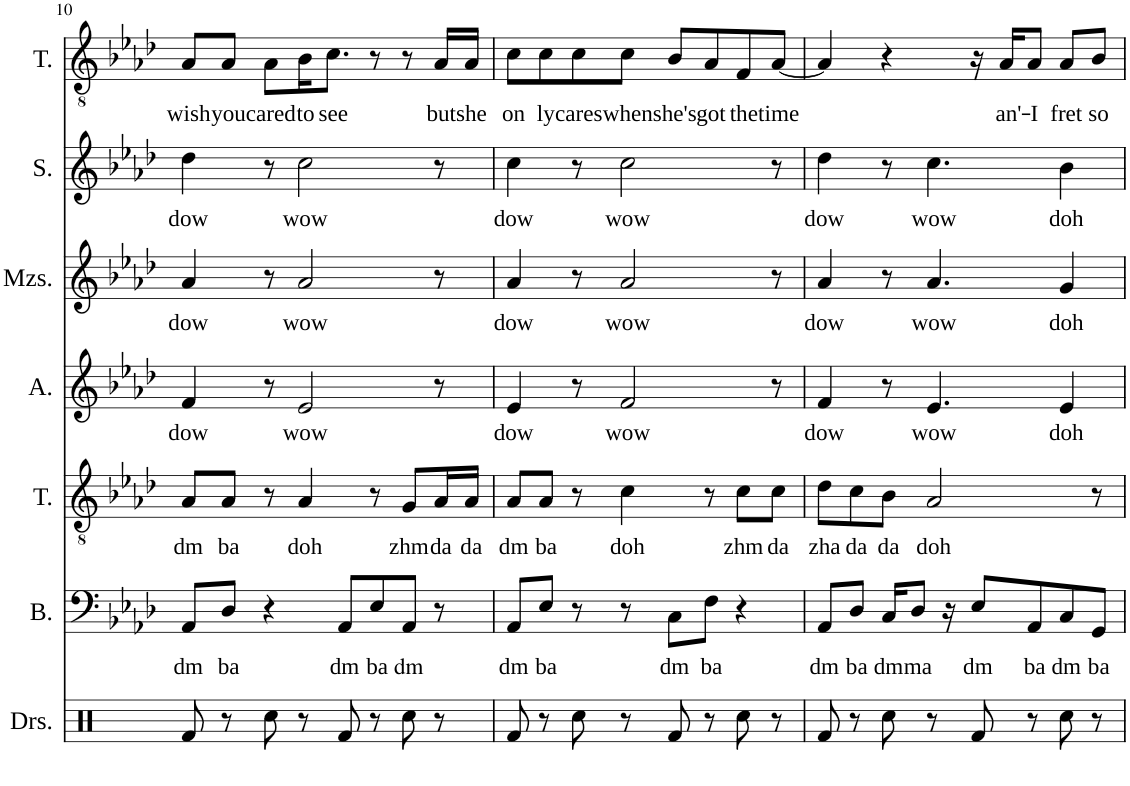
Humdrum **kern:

**kern	**kern	**text	**kern	**text	**kern	**text	**kern	**text	**kern	**text	**kern	**text
*part7	*part6	*part6	*part5	*part5	*part4	*part4	*part3	*part3	*part2	*part2	*part1	*part1
*staff7	*staff6	*staff6	*staff5	*staff5	*staff4	*staff4	*staff3	*staff3	*staff2	*staff2	*staff1	*staff1
*I"Drumset	*I"Bass	*	*I"Tenor	*	*I"Alto	*	*I"Mezzosoprano	*	*I"Soprano	*	*I"Tenor	*
*I'Drs.	*I'B.	*	*I'T.	*	*I'A.	*	*I'Mzs.	*	*I'S.	*	*I'T.	*
!!LO:PB:g=z
*clefX	*clefF4	*	*clefGv2	*	*clefG2	*	*clefG2	*	*clefG2	*	*clefGv2	*
*k[]	*k[b-e-a-d-]	*	*k[b-e-a-d-]	*	*k[b-e-a-d-]	*	*k[b-e-a-d-]	*	*k[b-e-a-d-]	*	*k[b-e-a-d-]	*
*M4/4	*M4/4	*	*M4/4	*	*M4/4	*	*M4/4	*	*M4/4	*	*M4/4	*
=10	=10	=10	=10	=10	=10	=10	=10	=10	=10	=10	=10	=10
!	!	!LO:LY:b	!	!LO:LY:b	!	!LO:LY:b	!	!LO:LY:b	!	!LO:LY:b	!	!LO:LY:b
8Rf/	8AA-/L	dm	8A-/L	dm	4f/	dow	4a-/	dow	4dd-\	dow	8A-/L	wish
!	!	!LO:LY:b	!	!LO:LY:b	!	!	!	!	!	!	!	!LO:LY:b
8r	8D-/J	ba	8A-/J	ba	.	.	.	.	.	.	8A-/J	you
!	!	!	!	!	!	!	!	!	!	!	!	!LO:LY:b
8Rcc\	4r	.	8r	.	8r	.	8r	.	8r	.	8A-\L	cared
!	!	!	!	!LO:LY:b	!	!LO:LY:b	!	!LO:LY:b	!	!LO:LY:b	!	!LO:LY:b
8r	.	.	4A-/	doh	2e-/	wow	2a-/	wow	2cc\	wow	16B-\K	to
!	!	!	!	!	!	!	!	!	!	!	!	!LO:LY:b
.	.	.	.	.	.	.	.	.	.	.	8.c\J	see
!	!	!LO:LY:b	!	!	!	!	!	!	!	!	!	!
8Rf/	8AA-/L	dm	.	.	.	.	.	.	.	.	.	.
!	!	!LO:LY:b	!	!	!	!	!	!	!	!	!	!
8r	8E-/	ba	8r	.	.	.	.	.	.	.	8r	.
!	!	!LO:LY:b	!	!LO:LY:b	!	!	!	!	!	!	!	!
8Rcc\	8AA-/J	dm	8G/L	zhm	.	.	.	.	.	.	8r	.
!	!	!	!	!LO:LY:b	!	!	!	!	!	!	!	!LO:LY:b
8r	8r	.	16A-/L	da	8r	.	8r	.	8r	.	16A-/LL	but
!	!	!	!	!LO:LY:b	!	!	!	!	!	!	!	!LO:LY:b
.	.	.	16A-/JJ	da	.	.	.	.	.	.	16A-/JJ	she
=11	=11	=11	=11	=11	=11	=11	=11	=11	=11	=11	=11	=11
!	!	!LO:LY:b	!	!LO:LY:b	!	!LO:LY:b	!	!LO:LY:b	!	!LO:LY:b	!	!LO:LY:b
8Rf/	8AA-/L	dm	8A-/L	dm	4e-/	dow	4a-/	dow	4cc\	dow	8c\L	on
!	!	!LO:LY:b	!	!LO:LY:b	!	!	!	!	!	!	!	!LO:LY:b
8r	8E-/J	ba	8A-/J	ba	.	.	.	.	.	.	8c\	ly
!	!	!	!	!	!	!	!	!	!	!	!	!LO:LY:b
8Rcc\	8r	.	8r	.	8r	.	8r	.	8r	.	8c\	cares
!	!	!	!	!LO:LY:b	!	!LO:LY:b	!	!LO:LY:b	!	!LO:LY:b	!	!LO:LY:b
8r	8r	.	4c\	doh	2f/	wow	2a-/	wow	2cc\	wow	8c\J	when
!	!	!LO:LY:b	!	!	!	!	!	!	!	!	!	!LO:LY:b
8Rf/	8C\L	dm	.	.	.	.	.	.	.	.	8B-/L	she's
!	!	!LO:LY:b	!	!	!	!	!	!	!	!	!	!LO:LY:b
8r	8F\J	ba	8r	.	.	.	.	.	.	.	8A-/	got
!	!	!	!	!LO:LY:b	!	!	!	!	!	!	!	!LO:LY:b
8Rcc\	4r	.	8c\L	zhm	.	.	.	.	.	.	8F/	the
!	!	!	!	!LO:LY:b	!	!	!	!	!	!	!	!LO:LY:b
8r	.	.	8c\J	da	8r	.	8r	.	8r	.	[8A-/J	time
=12	=12	=12	=12	=12	=12	=12	=12	=12	=12	=12	=12	=12
!	!	!LO:LY:b	!	!LO:LY:b	!	!LO:LY:b	!	!LO:LY:b	!	!LO:LY:b	!	!
8Rf/	8AA-/L	dm	8d-\L	zha	4f/	dow	4a-/	dow	4dd-\	dow	4A-/]	.
!	!	!LO:LY:b	!	!LO:LY:b	!	!	!	!	!	!	!	!
8r	8D-/J	ba	8c\	da	.	.	.	.	.	.	.	.
!	!	!LO:LY:b	!	!LO:LY:b	!	!	!	!	!	!	!	!
8Rcc\	16C/KL	dm	8B-\J	da	8r	.	8r	.	8r	.	4r	.
!	!	!LO:LY:b	!	!	!	!	!	!	!	!	!	!
.	8D-/J	ma	.	.	.	.	.	.	.	.	.	.
!	!	!	!	!LO:LY:b	!	!LO:LY:b	!	!LO:LY:b	!	!LO:LY:b	!	!
8r	.	.	2A-/	doh	4.e-/	wow	4.a-/	wow	4.cc\	wow	.	.
.	16r	.	.	.	.	.	.	.	.	.	.	.
!	!	!LO:LY:b	!	!	!	!	!	!	!	!	!	!
8Rf/	8E-/L	dm	.	.	.	.	.	.	.	.	16r	.
!	!	!	!	!	!	!	!	!	!	!	!	!LO:LY:b
.	.	.	.	.	.	.	.	.	.	.	16A-/KL	an'-
!	!	!LO:LY:b	!	!	!	!	!	!	!	!	!	!LO:LY:b
8r	8AA-/	ba	.	.	.	.	.	.	.	.	8A-/J	-I
!	!	!LO:LY:b	!	!	!	!LO:LY:b	!	!LO:LY:b	!	!LO:LY:b	!	!LO:LY:b
8Rcc\	8C/	dm	.	.	4e-/	doh	4g/	doh	4b-\	doh	8A-/L	fret
!	!	!LO:LY:b	!	!	!	!	!	!	!	!	!	!LO:LY:b
8r	8GG/J	ba	8r	.	.	.	.	.	.	.	8B-/J	so
=	=	=	=	=	=	=	=	=	=	=	=	=
*-	*-	*-	*-	*-	*-	*-	*-	*-	*-	*-	*-	*-
